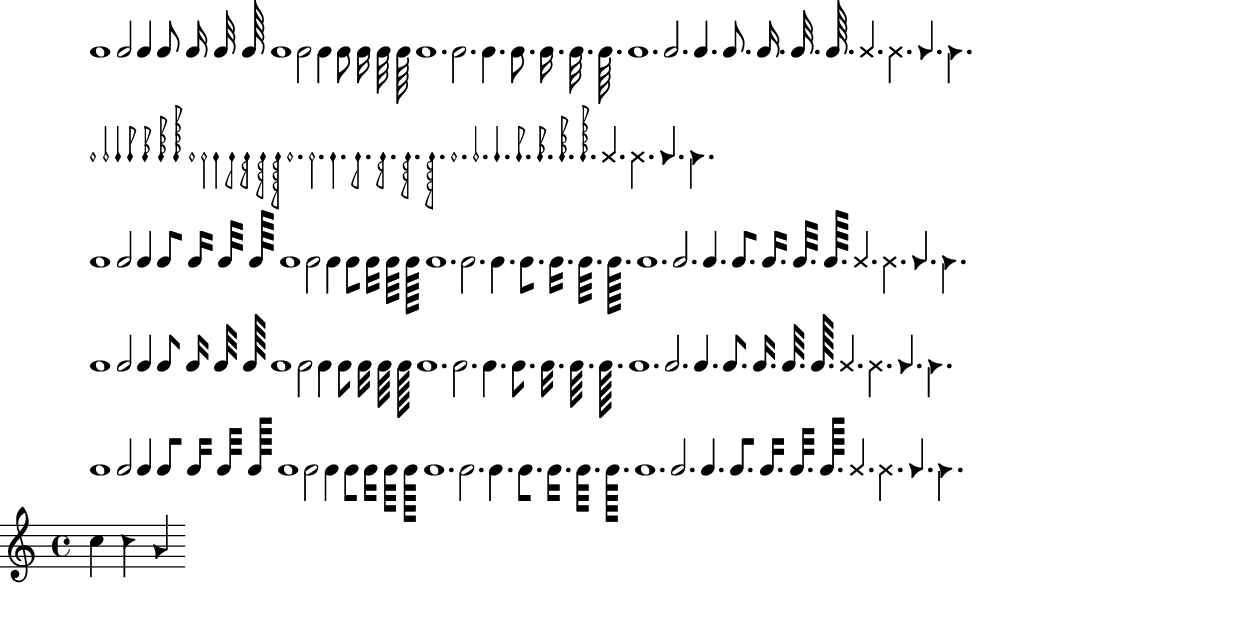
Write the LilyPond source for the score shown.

%% Generated by lilypond-book
%% Options: [exampleindent=10.16\mm,indent=0\mm,line-width=160\mm,paper-height=845.047\pt,paper-width=597.508\pt,papersize='(cons (* 597.508 pt) (* 845.047 pt))]
\include "lilypond-book-preamble.ly"


% ****************************************************************
% Start cut-&-pastable-section
% ****************************************************************

#(ly:set-option 'eps-box-padding 3.000000)



\paper {
  #(set-paper-size '(cons (* 597.508 pt) (* 845.047 pt)))
  indent = 0\mm
  line-width = 160\mm
  % offset the left padding, also add 1mm as lilypond creates cropped
  % images with a little space on the right
  line-width = #(- line-width (* mm  3.000000) (* mm 1))
}

\layout {
  
}




% ****************************************************************
% ly snippet:
% ****************************************************************
\sourcefilename "/lilypond-2.25.21/input/regression/markup-note.ly"
\sourcefileline 0
\header {

  texidoc = "The note markup function may be used to make metronome
 markings. It works for a variety of flag, dot and duration settings."
}
\version "2.21.0"

mrkp =
\markup {
   \note {1} #UP
   \note {2} #UP
   \note {4} #UP
   \note {8} #UP
   \note {16} #UP
   \note {32} #UP
   \note {64} #UP

   \note {1} #DOWN
   \note {2} #DOWN
   \note {4} #DOWN
   \note {8} #DOWN
   \note {16} #DOWN
   \note {32} #DOWN
   \note {64} #DOWN

   \note {1.} #DOWN
   \note {2.} #DOWN
   \note {4.} #DOWN
   \note {8.} #DOWN
   \note {16.} #DOWN
   \note {32.} #DOWN
   \note {64.} #DOWN

   \note {1.} #UP
   \note {2.} #UP
   \note {4.} #UP
   \note {8.} #UP
   \note {16.} #UP
   \note {32.} #UP
   \note {64.} #UP

   \override #'(style . cross)
   { \note-by-number #2 #1 #UP
     \note-by-number #2 #1 #DOWN
   }
   \override #'(style . triangle)
   { \note-by-number #2 #1 #UP
     \note-by-number #2 #1 #DOWN
   }
}

\score {
  \relative
  {
    c''4^\markup {
            \column {
                    \mrkp
                    \override #'(style . mensural) \mrkp
                    \override #'(flag-style . modern-straight-flag) \mrkp
                    \override #'(flag-style . old-straight-flag) \mrkp
                    \override #'(flag-style . flat-flag) \mrkp
            }
    }
    \override NoteHead.style = #'triangle
    c4 a
  }
  \layout {
    \context {
      \Score
      \override PaperColumn.keep-inside-line = ##f
    }
  }
}



% ****************************************************************
% end ly snippet
% ****************************************************************
